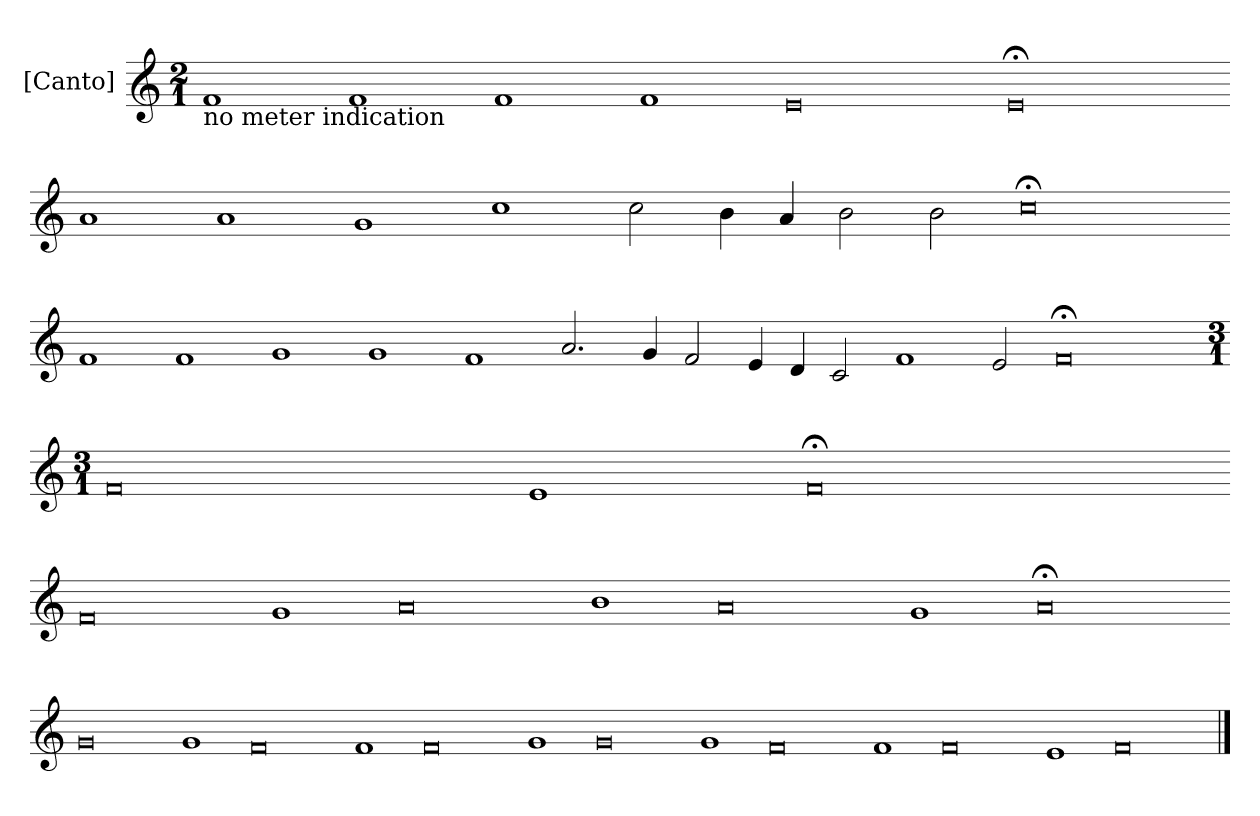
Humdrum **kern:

**kern
*part1
*staff1
*I"[Canto]
*clefG2
*k[]
*M2/1
=
!LO:TX:b:t=no meter indication
1f
1f
1f
1f
0e
0e;<
=-
1a
1a
1g
1cc
2cc
4b
4a
2b
2b
0cc;<
=-
1f
1f
1g
1g
1f
2.a
4g
2f
4e
4d
2c
1f
2e
0f;<
=-
*M3/1
0f
1e
0f;<
=-
0f
1g
0a
1b
0a
1g
0a;<
=-
0g
1g
0f
1f
0f
1g
0g
1g
0f
1f
0f
1e
0f
==
*-
